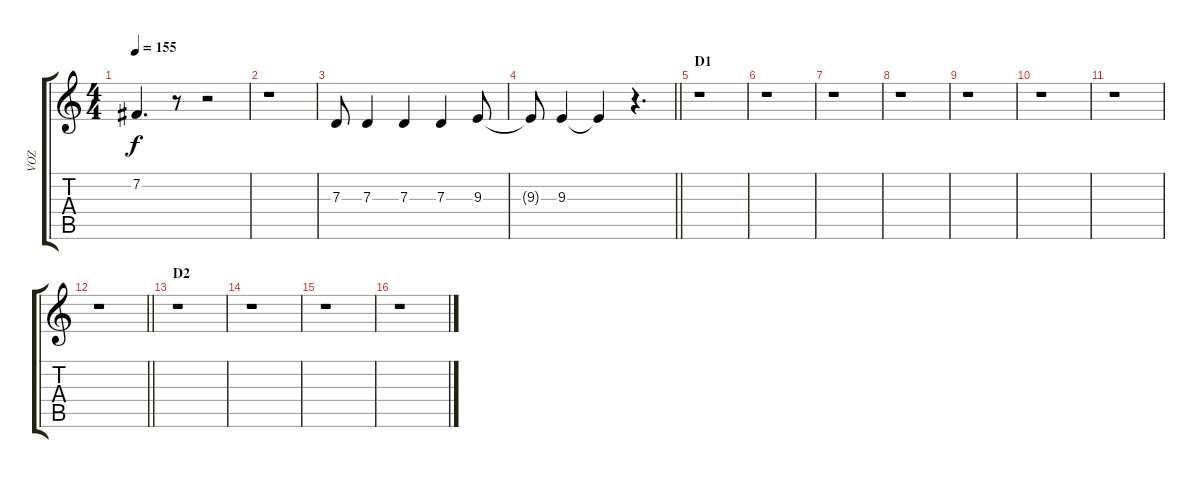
\track ("VOZ" "VOZ") {instrument flute}
\staff {score tabs}
\tuning (E4 B3 G3 D3 A2 E2) {hide}
\ts (4 4)
\tempo 155
\clef g2
\ks c
7.2{t}.4{d dy f} r.8 r.2 |
r.1 |
7.3.8 7.3.4 7.3.4 7.3.4 9.3.8 |
\barLineRight lightlight
9.3{t}.8 9.3.4 9.3{t}.4 r.4{d} |
\section ("" "D1")
r.1 |
r.1 |
r.1 |
r.1 |
r.1 |
r.1 |
r.1 |
\barLineRight lightlight
r.1 |
\section ("" "D2")
r.1 |
r.1 |
r.1 |
r.1
